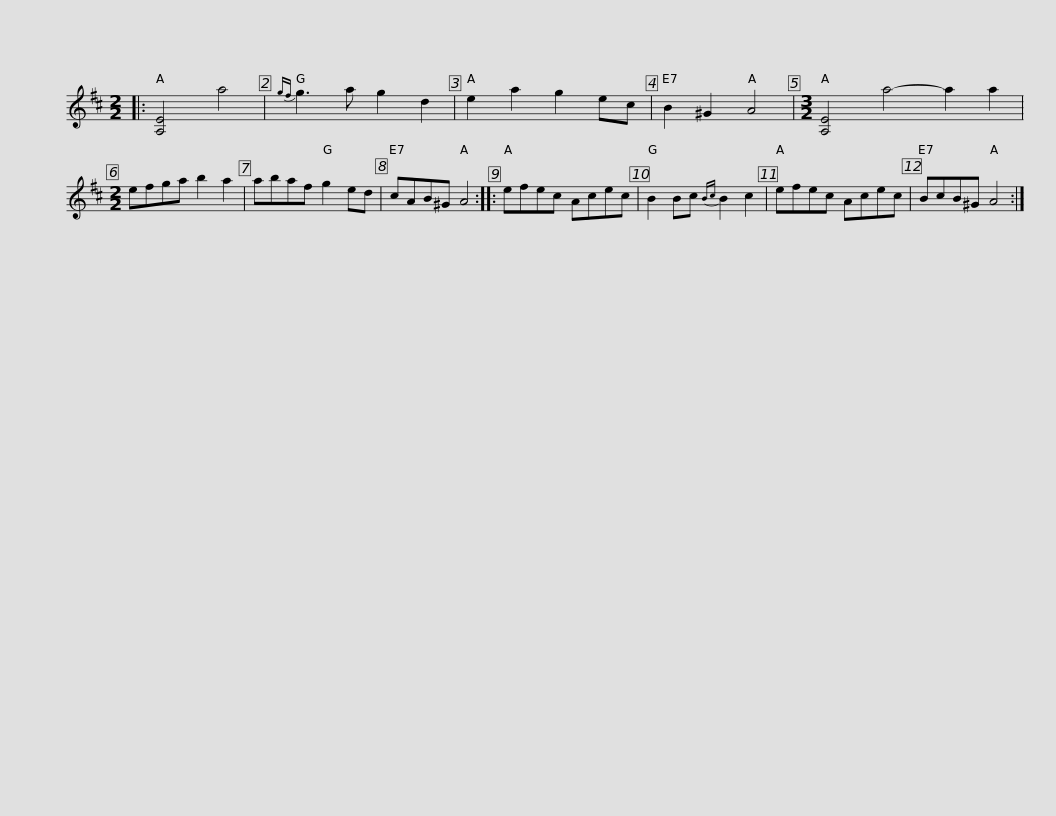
X:1
L:1/8
M:2/2
I:linebreak $
K:D
V:1 treble
V:1
|: [A,E]4 a4 |{gf} g3 a g2 d2 | e2 a2 g2 ec | B2 ^G2 A4 |[M:3/2] [A,E]4 a4- a2 a2 | %5
[M:2/2] efga b2 a2 | abaf g2 ed |$ cAB^G A4 :: efec Acec | B2 Bc{Bc} B2 c2 | %10
 efec Acec | BcB^G A4 :| %12
